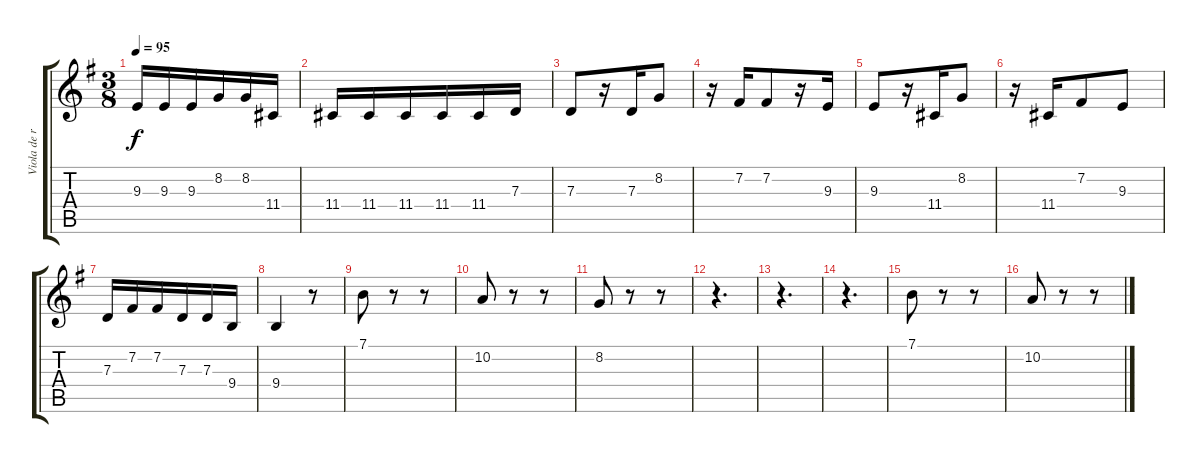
\track ("Viola de ripieno" "Viola de r") {instrument viola}
\staff {score tabs}
\tuning (E4 B3 G3 D3 A2 E2) {hide}
\ts (3 8)
\tempo 95
\clef g2
\ks g
9.3{t}.16{dy f} 9.3.16{beam merge} 9.3.16 8.2.16{beam merge} 8.2.16 11.4.16 |
11.4.16 11.4.16{beam merge} 11.4.16 11.4.16{beam merge} 11.4.16 7.3.16 |
7.3.8 r.16 7.3.16{beam merge} 8.2.8 |
r.16 7.2.16{beam merge} 7.2.8 r.16 9.3.16 |
9.3.8 r.16 11.4.16{beam merge} 8.2.8 |
r.16 11.4.16{beam merge} 7.2.8{beam merge} 9.3.8 |
7.3.16 7.2.16{beam merge} 7.2.16 7.3.16{beam merge} 7.3.16 9.4.16 |
9.4.4{beam Up} r.8 |
7.1.8 r.8 r.8 |
10.2.8 r.8 r.8 |
8.2.8 r.8 r.8 |
r.4{d} |
r.4{d} |
r.4{d} |
7.1.8 r.8 r.8 |
10.2.8 r.8 r.8
